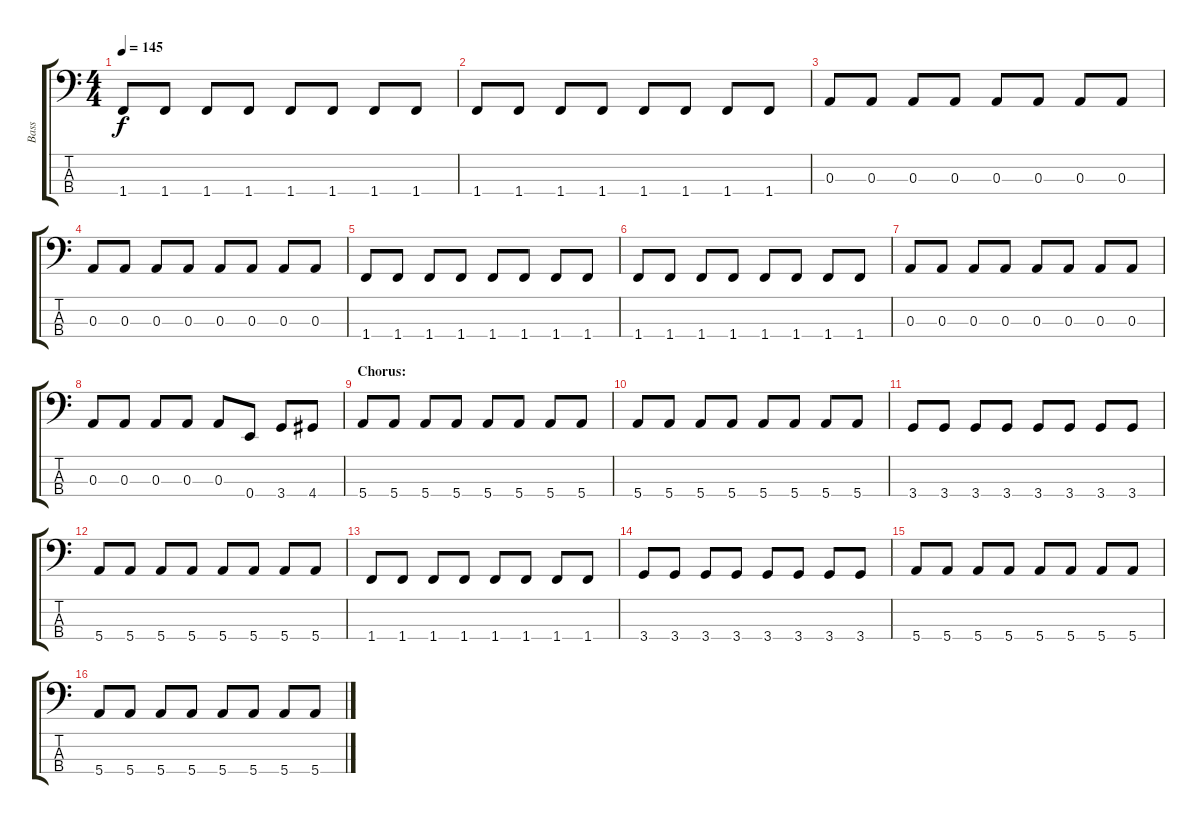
\track ("Bass" "Bass") {instrument electricbasspick}
\staff {score tabs}
\tuning (G2 D2 A1 E1) {hide}
\ts (4 4)
\tempo 145
\clef f4
\ks c
1.4.8{dy f} 1.4.8 1.4.8 1.4.8 1.4.8 1.4.8 1.4.8 1.4.8 |
1.4.8 1.4.8 1.4.8 1.4.8 1.4.8 1.4.8 1.4.8 1.4.8 |
0.3.8 0.3.8 0.3.8 0.3.8 0.3.8 0.3.8 0.3.8 0.3.8 |
0.3.8 0.3.8 0.3.8 0.3.8 0.3.8 0.3.8 0.3.8 0.3.8 |
1.4.8 1.4.8 1.4.8 1.4.8 1.4.8 1.4.8 1.4.8 1.4.8 |
1.4.8 1.4.8 1.4.8 1.4.8 1.4.8 1.4.8 1.4.8 1.4.8 |
0.3.8 0.3.8 0.3.8 0.3.8 0.3.8 0.3.8 0.3.8 0.3.8 |
0.3.8 0.3.8 0.3.8 0.3.8 0.3.8 0.4.8 3.4.8 4.4.8 |
\section ("" "Chorus:")
5.4.8 5.4.8 5.4.8 5.4.8 5.4.8 5.4.8 5.4.8 5.4.8 |
5.4.8 5.4.8 5.4.8 5.4.8 5.4.8 5.4.8 5.4.8 5.4.8 |
3.4.8 3.4.8 3.4.8 3.4.8 3.4.8 3.4.8 3.4.8 3.4.8 |
5.4.8 5.4.8 5.4.8 5.4.8 5.4.8 5.4.8 5.4.8 5.4.8 |
1.4.8 1.4.8 1.4.8 1.4.8 1.4.8 1.4.8 1.4.8 1.4.8 |
3.4.8 3.4.8 3.4.8 3.4.8 3.4.8 3.4.8 3.4.8 3.4.8 |
5.4.8 5.4.8 5.4.8 5.4.8 5.4.8 5.4.8 5.4.8 5.4.8 |
5.4.8 5.4.8 5.4.8 5.4.8 5.4.8 5.4.8 5.4.8 5.4.8
